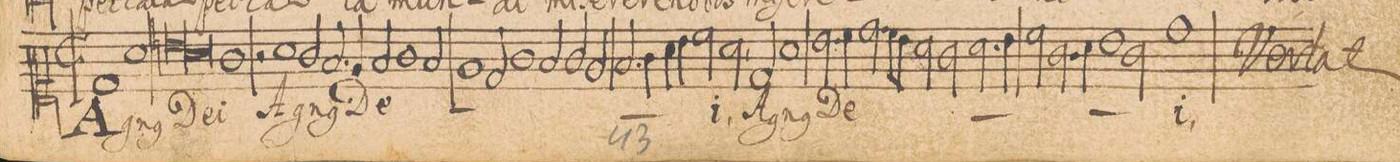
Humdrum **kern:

**kern	**text
*I"[CANTVS.]	*
*clefC1	*
*k[]	*
*met(C|)	*
*M2/1	*
=35||	=35||
*M2/1	*
*met(C|)	*
1d	Ag-
1a	-n(us)
=36-	=36-
*lig	*
1bn	De-
1a	.
*Xlig	*
=37-	=37-
1g	-i
2r	.
1a\	Ag-
=38-	=38-
2g/	.
2.f/	-n(us)
4e/	.
=39-	=39-
2f/	De-
1g	.
2f/	.
=40-	=40-
1e	.
2d/	.
1g\	.
=41-	=41-
2f/	.
2g/	.
2e/	.
=42-	=42-
2.f/	.
4g\	.
4a\	.
4b\	.
2cc\	.
=43-	=43-
2a,>\	-i,
2d/	Ag-
1a	-n(us)
=44-	=44-
2.b\	De-
4cc\	.
2.dd\	.
8cc\L	.
8b\J	.
=45-	=45-
2a\	.
2g\	.
2.a\	.
4b\	.
=46-	=46-
2cc\	.
2.g\	.
4a\	.
1b\	.
=47-	=47-
2g\	.
1dd	-i,
=48-	=48-
*-	*-
